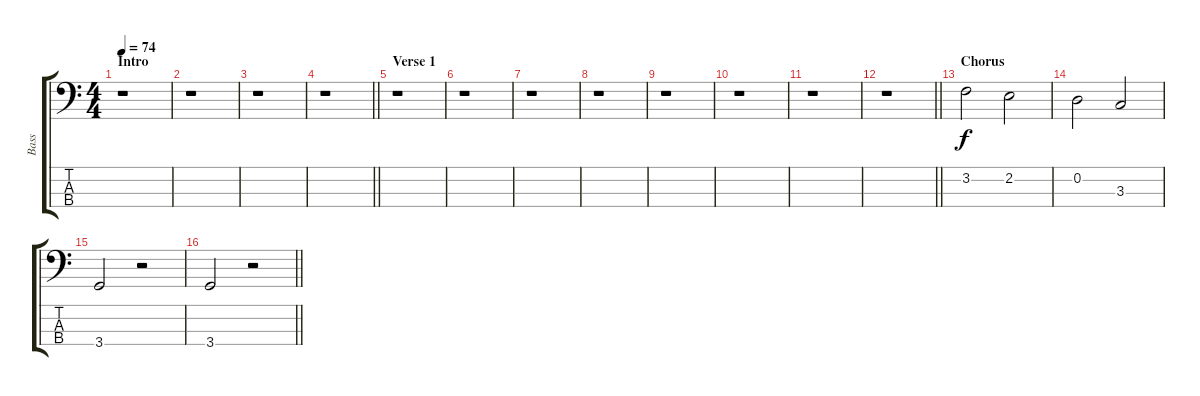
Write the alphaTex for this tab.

\track ("Bass" "Bass") {instrument electricbassfinger}
\staff {score tabs}
\tuning (G2 D2 A1 E1) {hide}
\ts (4 4)
\section ("" "Intro")
\tempo 74
\clef f4
\ks c
r.1{dy f instrument electricbassfinger} |
r.1 |
r.1 |
\barLineRight lightlight
r.1 |
\section ("" "Verse 1")
r.1 |
r.1 |
r.1 |
r.1 |
r.1 |
r.1 |
r.1 |
\barLineRight lightlight
r.1 |
\section ("" "Chorus")
3.2.2 2.2.2 |
0.2.2 3.3.2 |
3.4.2 r.2 |
\barLineRight lightlight
3.4.2 r.2
